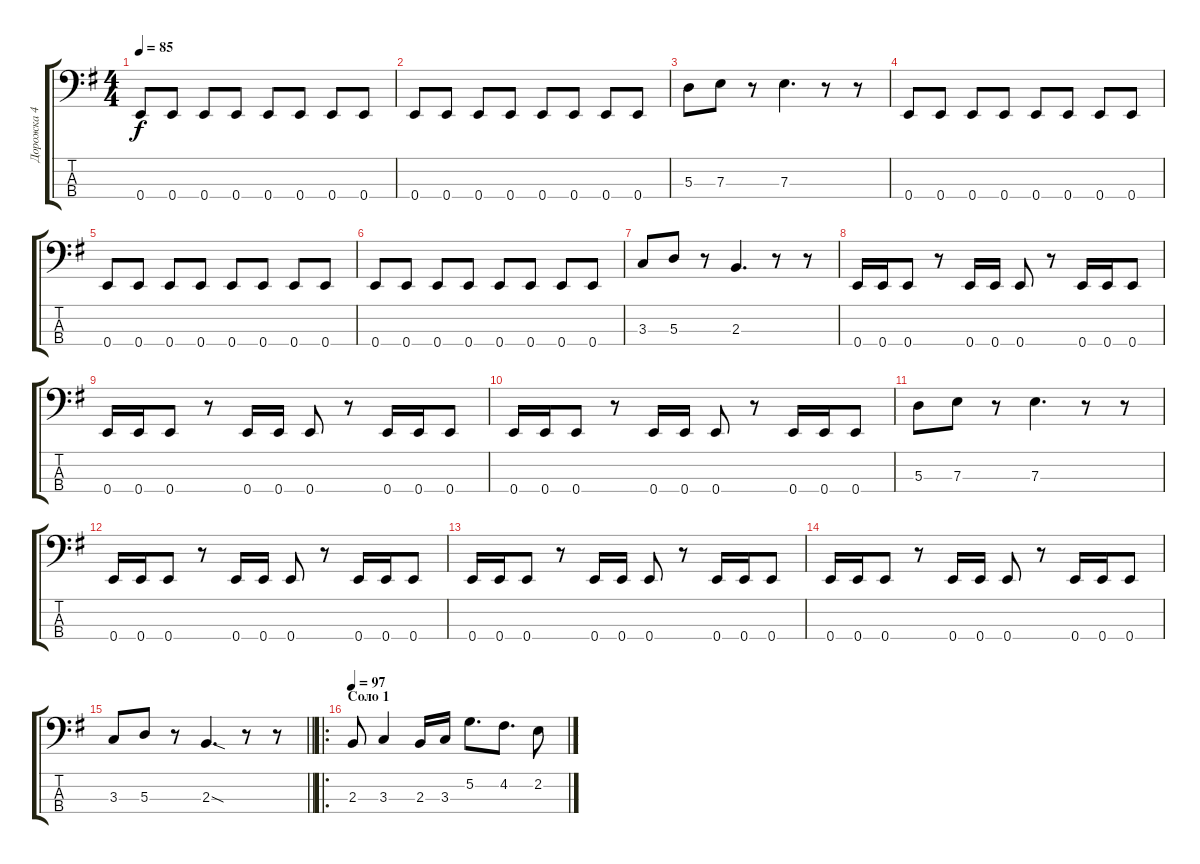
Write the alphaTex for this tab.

\track ("Дорожка 4" "Дорожка 4") {instrument electricbassfinger}
\staff {score tabs}
\tuning (G2 D2 A1 E1) {hide}
\ts (4 4)
\tempo 85
\clef f4
\ks eminor
0.4.8{dy f} 0.4.8 0.4.8 0.4.8 0.4.8 0.4.8 0.4.8 0.4.8 |
0.4.8 0.4.8 0.4.8 0.4.8 0.4.8 0.4.8 0.4.8 0.4.8 |
5.3.8 7.3.8 r.8 7.3.4{d} r.8 r.8 |
0.4.8 0.4.8 0.4.8 0.4.8 0.4.8 0.4.8 0.4.8 0.4.8 |
0.4.8 0.4.8 0.4.8 0.4.8 0.4.8 0.4.8 0.4.8 0.4.8 |
0.4.8 0.4.8 0.4.8 0.4.8 0.4.8 0.4.8 0.4.8 0.4.8 |
3.3.8 5.3.8 r.8 2.3.4{d} r.8 r.8 |
0.4.16 0.4.16 0.4.8 r.8 0.4.16 0.4.16 0.4.8 r.8 0.4.16 0.4.16 0.4.8 |
0.4.16 0.4.16 0.4.8 r.8 0.4.16 0.4.16 0.4.8 r.8 0.4.16 0.4.16 0.4.8 |
0.4.16 0.4.16 0.4.8 r.8 0.4.16 0.4.16 0.4.8 r.8 0.4.16 0.4.16 0.4.8 |
5.3.8 7.3.8 r.8 7.3.4{d} r.8 r.8 |
0.4.16 0.4.16 0.4.8 r.8 0.4.16 0.4.16 0.4.8 r.8 0.4.16 0.4.16 0.4.8 |
0.4.16 0.4.16 0.4.8 r.8 0.4.16 0.4.16 0.4.8 r.8 0.4.16 0.4.16 0.4.8 |
0.4.16 0.4.16 0.4.8 r.8 0.4.16 0.4.16 0.4.8 r.8 0.4.16 0.4.16 0.4.8 |
\barLineRight lightlight
3.3.8 5.3.8 r.8 2.3{sod}.4{d} r.8 r.8 |
\ro
\section ("" "Соло 1")
\tempo 97
2.3.8 3.3.4 2.3.16 3.3.16 5.2.8{d} 4.2.8{d} 2.2.8
